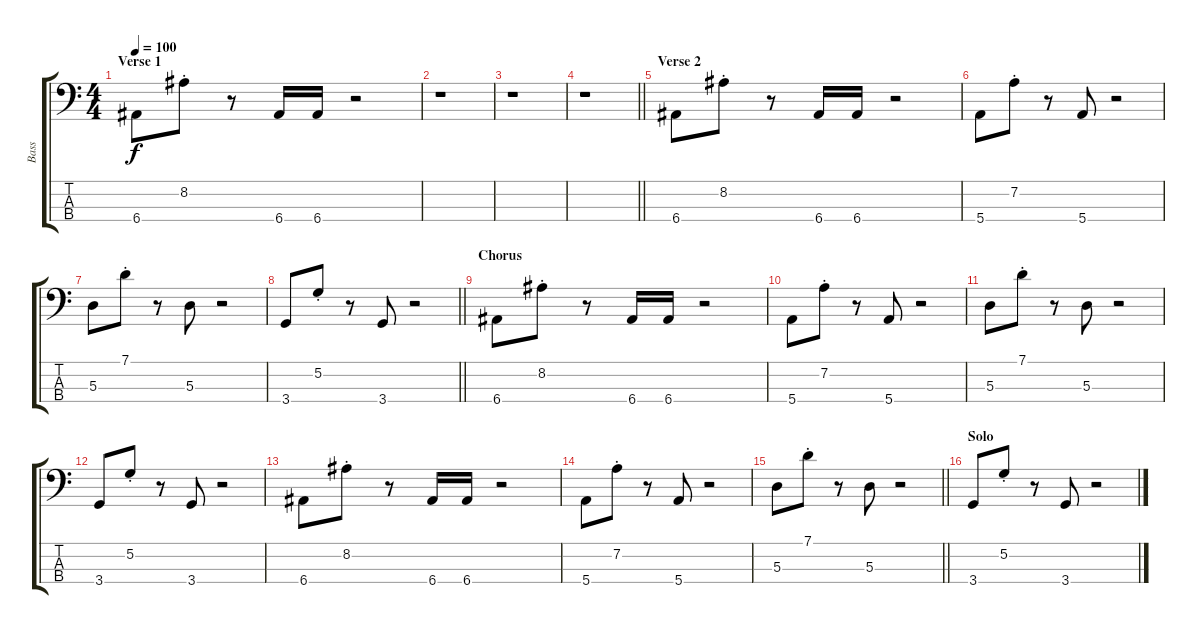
\track ("Bass" "Bass") {instrument slapbass2}
\staff {score tabs}
\tuning (G2 D2 A1 E1) {hide}
\ts (4 4)
\section ("" "Verse 1")
\tempo 100
\clef f4
\ks c
6.4.8{dy f} 8.2{st}.8 r.8 6.4.16 6.4.16 r.2 |
r.1 |
r.1 |
\barLineRight lightlight
r.1 |
\section ("" "Verse 2")
6.4.8 8.2{st}.8 r.8 6.4.16 6.4.16 r.2 |
5.4.8 7.2{st}.8 r.8 5.4.8 r.2 |
5.3.8 7.1{st}.8 r.8 5.3.8 r.2 |
\barLineRight lightlight
3.4.8 5.2{st}.8 r.8 3.4.8 r.2 |
\section ("" "Chorus")
6.4.8 8.2{st}.8 r.8 6.4.16 6.4.16 r.2 |
5.4.8 7.2{st}.8 r.8 5.4.8 r.2 |
5.3.8 7.1{st}.8 r.8 5.3.8 r.2 |
3.4.8 5.2{st}.8 r.8 3.4.8 r.2 |
6.4.8 8.2{st}.8 r.8 6.4.16 6.4.16 r.2 |
5.4.8 7.2{st}.8 r.8 5.4.8 r.2 |
\barLineRight lightlight
5.3.8 7.1{st}.8 r.8 5.3.8 r.2 |
\section ("" "Solo")
3.4.8 5.2{st}.8 r.8 3.4.8 r.2
